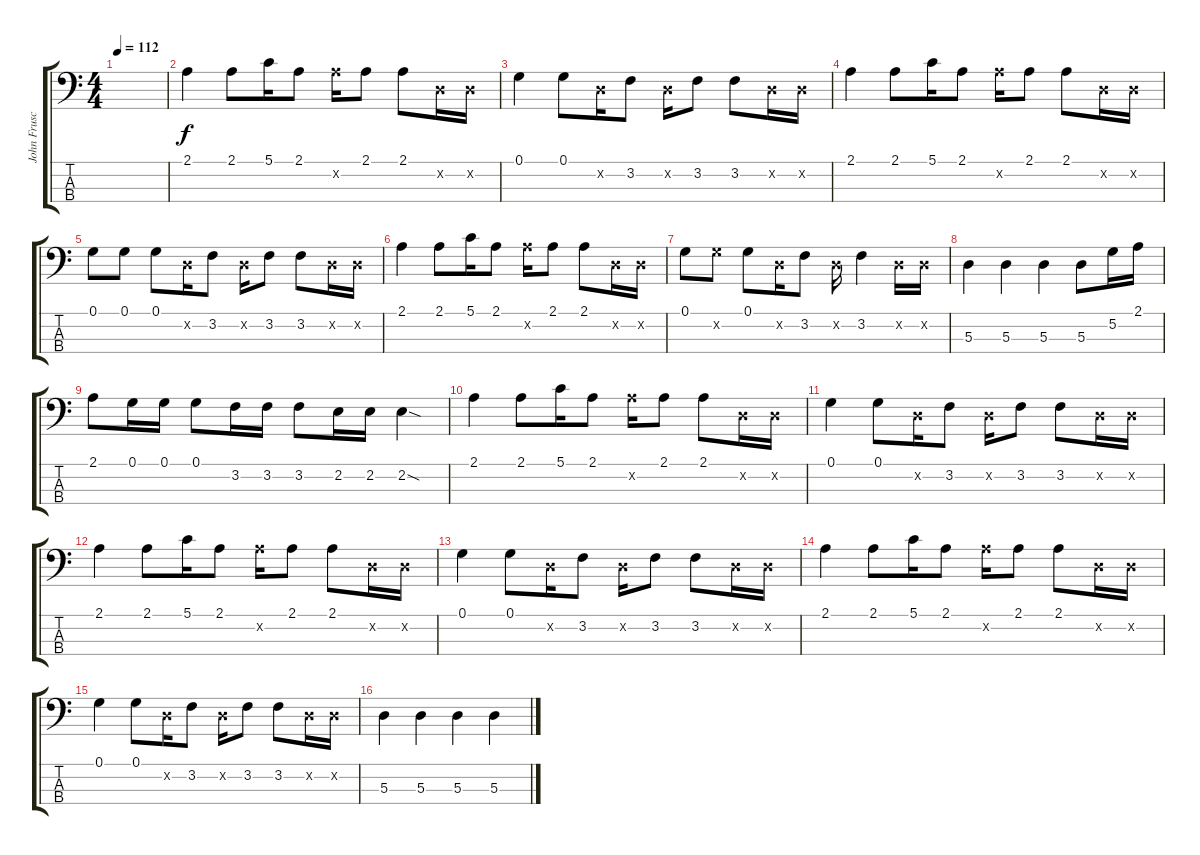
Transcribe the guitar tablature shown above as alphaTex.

\track ("John Frusciante" "John Frusc") {instrument electricbassfinger}
\staff {score tabs}
\tuning (G2 D2 A1 D1) {hide}
\ts (4 4)
\tempo 112
\clef f4
\ks c
|
2.1.4{volume 13 instrument electricbassfinger} 2.1.8 5.1.16 2.1.8 7.2{x}.16 2.1.8 2.1.8 0.2{x}.16 0.2{x}.16 |
0.1.4 0.1.8 0.2{x}.16 3.2.8 0.2{x}.16 3.2.8 3.2.8 0.2{x}.16 0.2{x}.16 |
2.1.4 2.1.8 5.1.16 2.1.8 7.2{x}.16 2.1.8 2.1.8 0.2{x}.16 0.2{x}.16 |
0.1.8 0.1.8 0.1.8 0.2{x}.16 3.2.8 0.2{x}.16 3.2.8 3.2.8 0.2{x}.16 0.2{x}.16 |
2.1.4 2.1.8 5.1.16 2.1.8 7.2{x}.16 2.1.8 2.1.8 0.2{x}.16 0.2{x}.16 |
0.1.8 5.2{x}.8 0.1.8 0.2{x}.16 3.2.8 0.2{x}.16 3.2.4 0.2{x}.16 0.2{x}.16 |
5.3.4 5.3.4 5.3.4 5.3.8 5.2.16 2.1.16 |
2.1.8 0.1.16 0.1.16 0.1.8 3.2.16 3.2.16 3.2.8 2.2.16 2.2.16 2.2{sod}.4 |
2.1.4 2.1.8 5.1.16 2.1.8 7.2{x}.16 2.1.8 2.1.8 0.2{x}.16 0.2{x}.16 |
0.1.4 0.1.8 0.2{x}.16 3.2.8 0.2{x}.16 3.2.8 3.2.8 0.2{x}.16 0.2{x}.16 |
2.1.4 2.1.8 5.1.16 2.1.8 7.2{x}.16 2.1.8 2.1.8 0.2{x}.16 0.2{x}.16 |
0.1.4 0.1.8 0.2{x}.16 3.2.8 0.2{x}.16 3.2.8 3.2.8 0.2{x}.16 0.2{x}.16 |
2.1.4 2.1.8 5.1.16 2.1.8 7.2{x}.16 2.1.8 2.1.8 0.2{x}.16 0.2{x}.16 |
0.1.4 0.1.8 0.2{x}.16 3.2.8 0.2{x}.16 3.2.8 3.2.8 0.2{x}.16 0.2{x}.16 |
5.3.4 5.3.4 5.3.4 5.3.4
